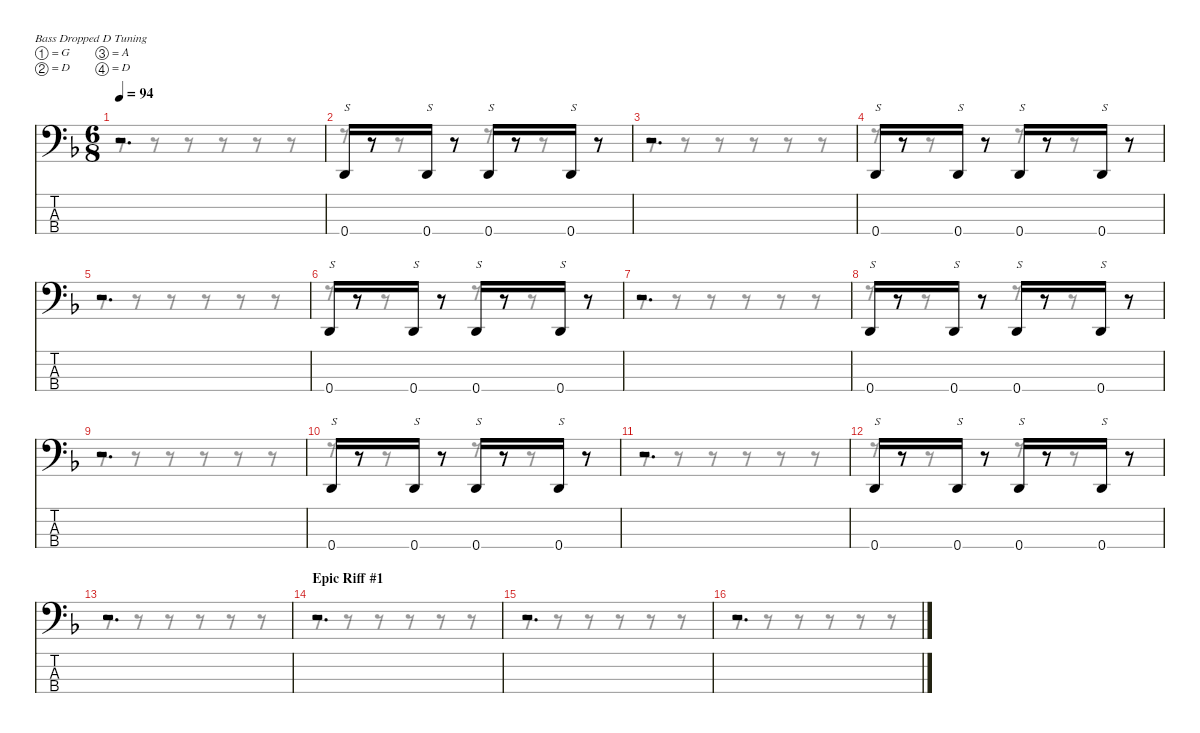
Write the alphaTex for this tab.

\defaultSystemsLayout 4
\hideDynamics
\bracketExtendMode nobrackets
\singleTrackTrackNamePolicy hidden
\multiTrackTrackNamePolicy hidden
\otherSystemsTrackNameOrientation horizontal
\track ("M. Mendez (Slap Overdub)" "el.bs.") {instrument slapbass1}
\staff {score tabs}
\tuning (G2 D2 A1 D1)
\voice
\ts (6 8)
\tempo 94
\clef f4
\ks dminor
r.2{d dy ff beam Up} |
0.4{acc forcenatural}.16{txt "S" beam Up} r.8{beam Up} 0.4{acc forcenatural}.16{txt "S" beam Up} r.8{beam Up} 0.4{acc forcenatural}.16{txt "S" beam Up} r.8{beam Up} 0.4{acc forcenatural}.16{txt "S" beam Up} r.8{beam Up} |
r.2{d beam Up} |
0.4{acc forcenatural}.16{txt "S" beam Up} r.8{beam Up} 0.4{acc forcenatural}.16{txt "S" beam Up} r.8{beam Up} 0.4{acc forcenatural}.16{txt "S" beam Up} r.8{beam Up} 0.4{acc forcenatural}.16{txt "S" beam Up} r.8{beam Up} |
r.2{d beam Up} |
0.4{acc forcenatural}.16{txt "S" beam Up} r.8{beam Up} 0.4{acc forcenatural}.16{txt "S" beam Up} r.8{beam Up} 0.4{acc forcenatural}.16{txt "S" beam Up} r.8{beam Up} 0.4{acc forcenatural}.16{txt "S" beam Up} r.8{beam Up} |
r.2{d beam Up} |
0.4{acc forcenatural}.16{txt "S" beam Up} r.8{beam Up} 0.4{acc forcenatural}.16{txt "S" beam Up} r.8{beam Up} 0.4{acc forcenatural}.16{txt "S" beam Up} r.8{beam Up} 0.4{acc forcenatural}.16{txt "S" beam Up} r.8{beam Up} |
r.2{d beam Up} |
0.4{acc forcenatural}.16{txt "S" beam Up} r.8{beam Up} 0.4{acc forcenatural}.16{txt "S" beam Up} r.8{beam Up} 0.4{acc forcenatural}.16{txt "S" beam Up} r.8{beam Up} 0.4{acc forcenatural}.16{txt "S" beam Up} r.8{beam Up} |
r.2{d beam Up} |
0.4{acc forcenatural}.16{txt "S" beam Up} r.8{beam Up} 0.4{acc forcenatural}.16{txt "S" beam Up} r.8{beam Up} 0.4{acc forcenatural}.16{txt "S" beam Up} r.8{beam Up} 0.4{acc forcenatural}.16{txt "S" beam Up} r.8{beam Up} |
r.2{d beam Up} |
\section ("" "Epic Riff #1")
r.2{d beam Up} |
r.2{d beam Up} |
r.2{d beam Up}
\voice
\clef f4
\ottava regular
\simile none
\ks dminor
r.8{dy mf beam Down} r.8{beam Down} r.8{beam Down} r.8{beam Down} r.8{beam Down} r.8{beam Down} |
r.8{beam Down} r.8{beam Down} r.8{beam Down} r.8{beam Down} r.8{beam Down} r.8{beam Down} |
r.8{beam Down} r.8{beam Down} r.8{beam Down} r.8{beam Down} r.8{beam Down} r.8{beam Down} |
r.8{beam Down} r.8{beam Down} r.8{beam Down} r.8{beam Down} r.8{beam Down} r.8{beam Down} |
r.8{beam Down} r.8{beam Down} r.8{beam Down} r.8{beam Down} r.8{beam Down} r.8{beam Down} |
r.8{beam Down} r.8{beam Down} r.8{beam Down} r.8{beam Down} r.8{beam Down} r.8{beam Down} |
r.8{beam Down} r.8{beam Down} r.8{beam Down} r.8{beam Down} r.8{beam Down} r.8{beam Down} |
r.8{beam Down} r.8{beam Down} r.8{beam Down} r.8{beam Down} r.8{beam Down} r.8{beam Down} |
r.8{beam Down} r.8{beam Down} r.8{beam Down} r.8{beam Down} r.8{beam Down} r.8{beam Down} |
r.8{beam Down} r.8{beam Down} r.8{beam Down} r.8{beam Down} r.8{beam Down} r.8{beam Down} |
r.8{beam Down} r.8{beam Down} r.8{beam Down} r.8{beam Down} r.8{beam Down} r.8{beam Down} |
r.8{beam Down} r.8{beam Down} r.8{beam Down} r.8{beam Down} r.8{beam Down} r.8{beam Down} |
r.8{beam Down} r.8{beam Down} r.8{beam Down} r.8{beam Down} r.8{beam Down} r.8{beam Down} |
r.8{beam Down} r.8{beam Down} r.8{beam Down} r.8{beam Down} r.8{beam Down} r.8{beam Down} |
r.8{beam Down} r.8{beam Down} r.8{beam Down} r.8{beam Down} r.8{beam Down} r.8{beam Down} |
r.8{beam Down} r.8{beam Down} r.8{beam Down} r.8{beam Down} r.8{beam Down} r.8{beam Down}
